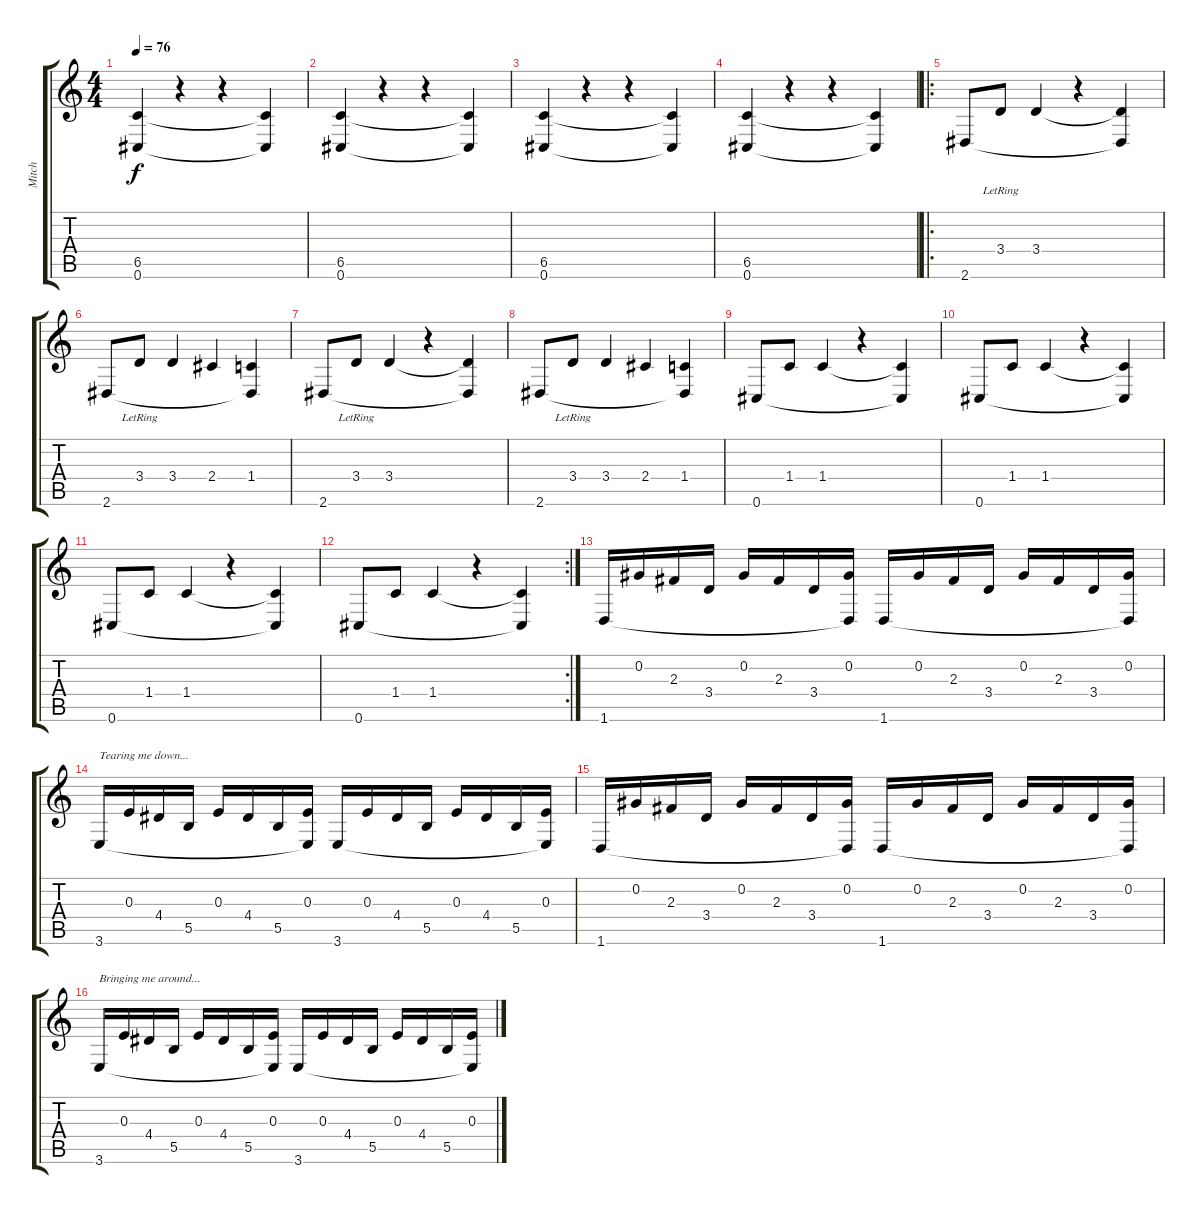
\track ("Mitch" "Mitch") {instrument distortionguitar}
\staff {score tabs}
\tuning (Db4 Ab3 E3 B2 Gb2 Db2) {hide}
\ts (4 4)
\tempo 76
\clef g2
\ks c
(6.5 0.6).4{dy f instrument distortionguitar} r.4 r.4 (6.5{t} 0.6{t}).4 |
(6.5 0.6).4 r.4 r.4 (6.5{t} 0.6{t}).4 |
(6.5 0.6).4 r.4 r.4 (6.5{t} 0.6{t}).4 |
(6.5 0.6).4 r.4 r.4 (6.5{t} 0.6{t}).4 |
\ro
2.6.8 3.4{lr}.8 3.4.4 r.4 (3.4{t} 2.6{t}).4 |
2.6.8 3.4{lr}.8 3.4.4 2.4.4 (1.4 2.6{t}).4 |
2.6.8 3.4{lr}.8 3.4.4 r.4 (3.4{t} 2.6{t}).4 |
2.6.8 3.4{lr}.8 3.4.4 2.4.4 (1.4 2.6{t}).4 |
0.6.8 1.4.8 1.4.4 r.4 (1.4{t} 0.6{t}).4 |
0.6.8 1.4.8 1.4.4 r.4 (1.4{t} 0.6{t}).4 |
0.6.8 1.4.8 1.4.4 r.4 (1.4{t} 0.6{t}).4 |
\rc 2
0.6.8 1.4.8 1.4.4 r.4 (1.4{t} 0.6{t}).4 |
1.6.16 0.2.16 2.3.16 3.4.16 0.2.16 2.3.16 3.4.16 (0.2 1.6{t}).16 1.6.16 0.2.16 2.3.16 3.4.16 0.2.16 2.3.16 3.4.16 (0.2 1.6{t}).16 |
3.6.16{txt "Tearing me down..."} 0.3.16 4.4.16 5.5.16 0.3.16 4.4.16 5.5.16 (0.3 3.6{t}).16 3.6.16 0.3.16 4.4.16 5.5.16 0.3.16 4.4.16 5.5.16 (0.3 3.6{t}).16 |
1.6.16 0.2.16 2.3.16 3.4.16 0.2.16 2.3.16 3.4.16 (0.2 1.6{t}).16 1.6.16 0.2.16 2.3.16 3.4.16 0.2.16 2.3.16 3.4.16 (0.2 1.6{t}).16 |
3.6.16{txt "Bringing me around..."} 0.3.16 4.4.16 5.5.16 0.3.16 4.4.16 5.5.16 (0.3 3.6{t}).16 3.6.16 0.3.16 4.4.16 5.5.16 0.3.16 4.4.16 5.5.16 (0.3 3.6{t}).16
